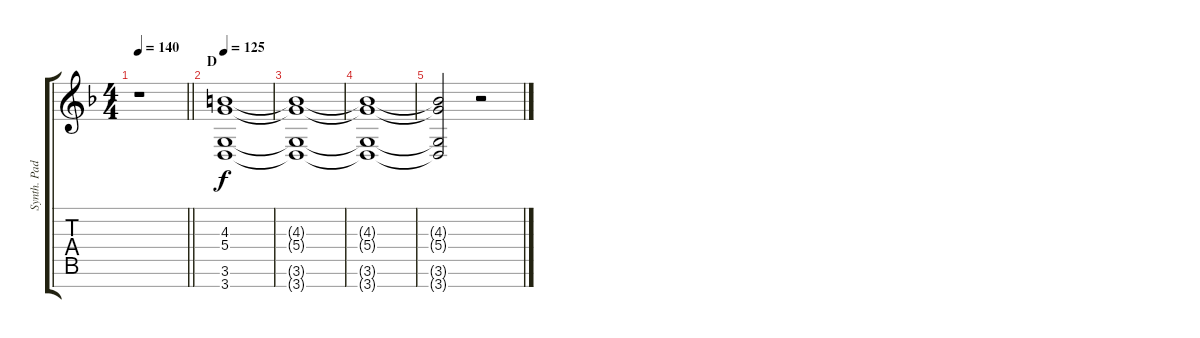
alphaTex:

\track ("Synth. Pad II" "Synth. Pad") {instrument pad2warm}
\staff {score tabs}
\tuning (E5 B4 G4 D4 A3 E3 B2) {hide}
\ts (4 4)
\tempo 140
\clef g2
\barLineRight lightlight
\ks f
r.1{dy f} |
\section ("" "D")
\tempo 125
(4.3 5.4 3.6 3.7).1 |
(4.3{t} 5.4{t} 3.6{t} 3.7{t}).1 |
(4.3{t} 5.4{t} 3.6{t} 3.7{t}).1 |
(4.3{t} 5.4{t} 3.6{t} 3.7{t}).2 r.2
